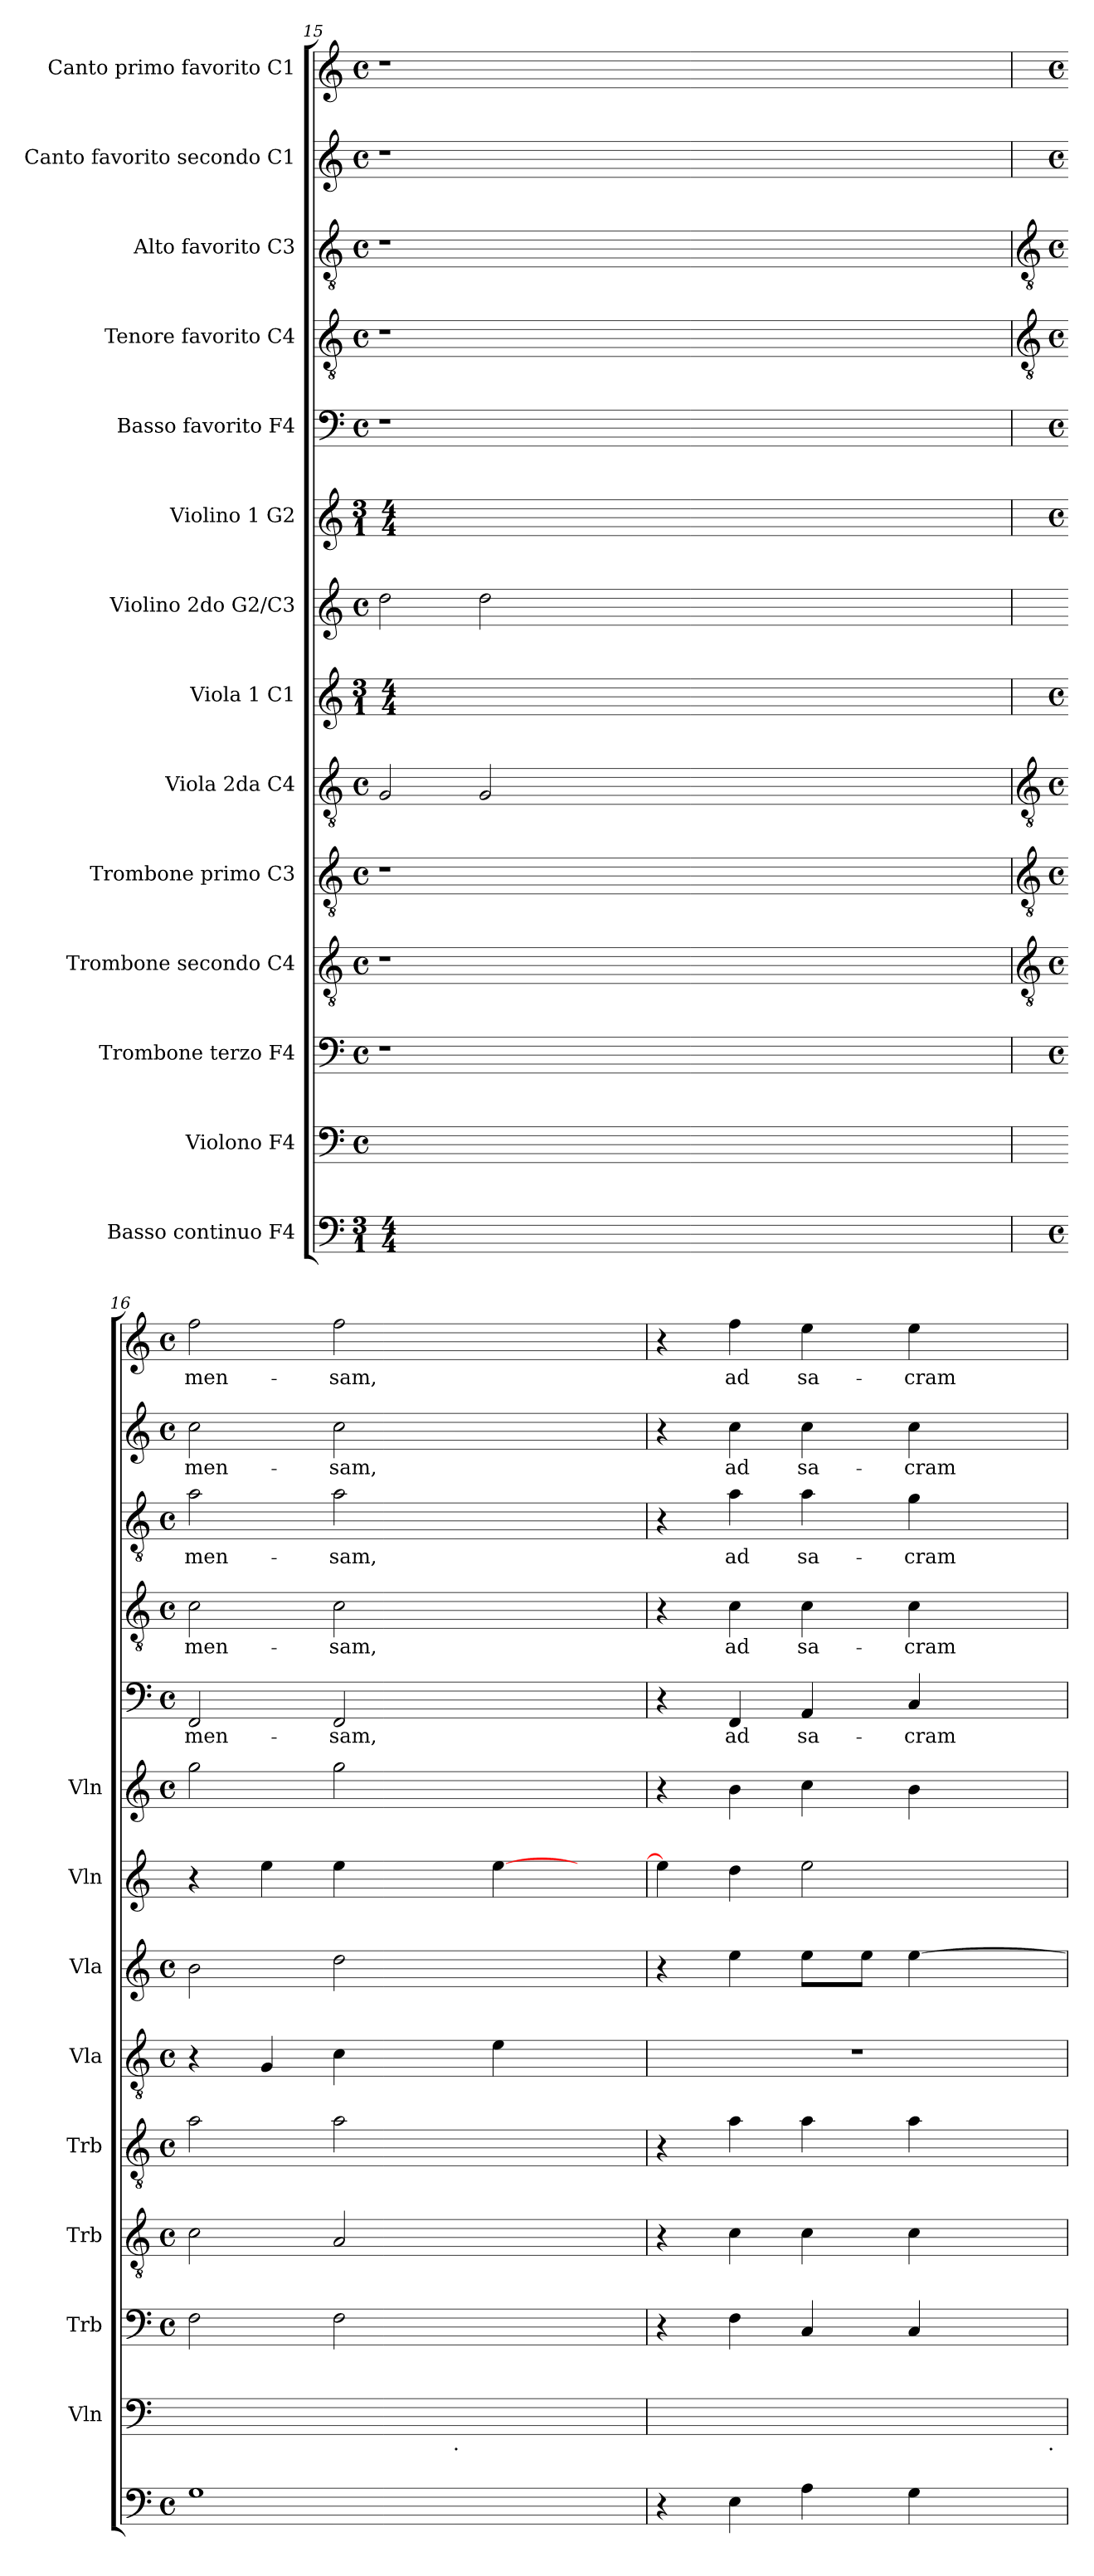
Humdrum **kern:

**kern	**kern	**kern	**kern	**kern	**kern	**kern	**kern	**kern	**kern	**text	**kern	**text	**kern	**text	**kern	**text	**kern	**text
*part14	*part13	*part12	*part11	*part10	*part9	*part8	*part7	*part6	*part5	*part5	*part4	*part4	*part3	*part3	*part2	*part2	*part1	*part1
*staff14	*staff13	*staff12	*staff11	*staff10	*staff9	*staff8	*staff7	*staff6	*staff5	*staff5	*staff4	*staff4	*staff3	*staff3	*staff2	*staff2	*staff1	*staff1
*I"Basso continuo  F4	*I"Violono  F4	*I"Trombone terzo  F4	*I"Trombone secondo  C4	*I"Trombone primo  C3	*I"Viola 2da  C4	*I"Viola 1  C1	*I"Violino 2do  G2/C3	*I"Violino 1  G2	*I"Basso favorito  F4	*	*I"Tenore favorito  C4	*	*I"Alto favorito  C3	*	*I"Canto favorito secondo  C1	*	*I"Canto primo favorito  C1	*
*	*I'Vln	*I'Trb	*I'Trb	*I'Trb	*I'Vla	*I'Vla	*I'Vln	*I'Vln	*	*	*	*	*	*	*	*	*	*
!!LO:LB:g=z
*clefF4	*clefF4	*clefF4	*clefGv2	*clefGv2	*clefGv2	*clefG2	*clefG2	*clefG2	*clefF4	*	*clefGv2	*	*clefGv2	*	*clefG2	*	*clefG2	*
*k[]	*k[]	*k[]	*k[]	*k[]	*k[]	*k[]	*k[]	*k[]	*k[]	*	*k[]	*	*k[]	*	*k[]	*	*k[]	*
*C:	*C:	*C:	*C:	*C:	*C:	*C:	*C:	*C:	*C:	*	*C:	*	*C:	*	*C:	*	*C:	*
*M3/1	*M4/4	*M4/4	*M4/4	*M4/4	*M4/4	*M3/1	*M4/4	*M3/1	*M4/4	*	*M4/4	*	*M4/4	*	*M4/4	*	*M4/4	*
*	*met(c)	*met(c)	*met(c)	*met(c)	*met(c)	*	*met(c)	*	*met(c)	*	*met(c)	*	*met(c)	*	*met(c)	*	*met(c)	*
=15A	=15A	=15A	=15A	=15A	=15A	=15A	=15A	=15A	=15A	=15A	=15A	=15A	=15A	=15A	=15A	=15A	=15A	=15A
4ryy	4ryy	1r	1r	1r	2G/	4ryy	2dd\	4ryy	1r	.	1r	.	1r	.	1r	.	1r	.
4ryy	4ryy	.	.	.	.	4ryy	.	4ryy	.	.	.	.	.	.	.	.	.	.
4ryy	4ryy	.	.	.	2G/	4ryy	2dd\	4ryy	.	.	.	.	.	.	.	.	.	.
4ryy	64ryy	.	.	.	.	4ryy	.	4ryy	.	.	.	.	.	.	.	.	.	.
.	4ryy	.	.	.	.	.	.	.	.	.	.	.	.	.	.	.	.	.
4ryy	.	0ryy	0ryy	0ryy	0ryy	4ryy	0ryy	4ryy	0ryy	.	0ryy	.	0ryy	.	0ryy	.	0ryy	.
.	1ryy	.	.	.	.	.	.	.	.	.	.	.	.	.	.	.	.	.
4ryy	.	.	.	.	.	4ryy	.	4ryy	.	.	.	.	.	.	.	.	.	.
4ryy	.	.	.	.	.	4ryy	.	4ryy	.	.	.	.	.	.	.	.	.	.
4ryy	.	.	.	.	.	4ryy	.	4ryy	.	.	.	.	.	.	.	.	.	.
4ryy	.	.	.	.	.	4ryy	.	4ryy	.	.	.	.	.	.	.	.	.	.
.	2ryy	.	.	.	.	.	.	.	.	.	.	.	.	.	.	.	.	.
4ryy	.	.	.	.	.	4ryy	.	4ryy	.	.	.	.	.	.	.	.	.	.
4ryy	.	.	.	.	.	4ryy	.	4ryy	.	.	.	.	.	.	.	.	.	.
.	64%31ryy	.	.	.	.	.	.	.	.	.	.	.	.	.	.	.	.	.
4ryy	.	.	.	.	.	4ryy	.	4ryy	.	.	.	.	.	.	.	.	.	.
*M4/4	*	*	*	*	*	*M4/4	*	*M4/4	*	*	*	*	*	*	*	*	*	*
*met(c)	*	*	*	*	*	*met(c)	*	*met(c)	*	*	*	*	*	*	*	*	*	*
!!LO:LB:g=z
=16	=16	=16	=16	=16	=16	=16	=16	=16	=16	=16	=16	=16	=16	=16	=16	=16	=16	=16
*	*	*	*clefGv2	*clefGv2	*clefGv2	*	*	*	*	*	*clefGv2	*	*clefGv2	*	*	*	*	*
*M4/4	*	*M4/4	*M4/4	*M4/4	*M4/4	*M4/4	*	*M4/4	*M4/4	*	*M4/4	*	*M4/4	*	*M4/4	*	*M4/4	*
*met(c)	*	*met(c)	*met(c)	*met(c)	*met(c)	*met(c)	*	*met(c)	*met(c)	*	*met(c)	*	*met(c)	*	*met(c)	*	*met(c)	*
!	!	!	!	!	!	!	!	!	!	!LO:LY:b	!	!LO:LY:b	!	!LO:LY:b	!	!LO:LY:b	!	!LO:LY:b
1G	4ryy	2F\	2c\	2a\	4r	2b\	4r	2gg\	2FF/	men-	2c\	men-	2a\	men-	2cc\	men-	2ff\	men-
.	4ryy	.	.	.	4G/	.	4ee\	.	.	.	.	.	.	.	.	.	.	.
!	!	!	!	!	!	!	!	!	!	!LO:LY:b	!	!LO:LY:b	!	!LO:LY:b	!	!LO:LY:b	!	!LO:LY:b
.	32ryy	2F\	2A/	2a\	4c\	2dd\	4ee\	2gg\	2FF/	-sam,	2c\	-sam,	2a\	-sam,	2cc\	-sam,	2ff\	-sam,
.	32ryy	.	.	.	.	.	.	.	.	.	.	.	.	.	.	.	.	.
.	32ryy	.	.	.	.	.	.	.	.	.	.	.	.	.	.	.	.	.
.	32ryy	.	.	.	.	.	.	.	.	.	.	.	.	.	.	.	.	.
.	32ryy	.	.	.	.	.	.	.	.	.	.	.	.	.	.	.	.	.
.	32ryy	.	.	.	.	.	.	.	.	.	.	.	.	.	.	.	.	.
!	!LO:TX:b:t=.	!	!	!	!	!	!	!	!	!	!	!	!	!	!	!	!	!
.	32ryy	.	.	.	.	.	.	.	.	.	.	.	.	.	.	.	.	.
.	4ryy	.	.	.	.	.	.	.	.	.	.	.	.	.	.	.	.	.
.	.	.	.	.	4e\	.	[4ee\	.	.	.	.	.	.	.	.	.	.	.
.	4ryy	.	.	.	.	.	.	.	.	.	.	.	.	.	.	.	.	.
8..ryy	.	8..ryy	8..ryy	8..ryy	8..ryy	8..ryy	8..ryy	8..ryy	8..ryy	.	8..ryy	.	8..ryy	.	8..ryy	.	8..ryy	.
!!LO:LB:g=z
=17	=17	=17	=17	=17	=17	=17	=17	=17	=17	=17	=17	=17	=17	=17	=17	=17	=17	=17
4r	4ryy	4r	4r	4r	1r	4r	4ee\]	4r	4r	.	4r	.	4r	.	4r	.	4r	.
!	!	!	!	!	!	!	!	!	!	!LO:LY:b	!	!LO:LY:b	!	!LO:LY:b	!	!LO:LY:b	!	!LO:LY:b
4E\	4ryy	4F\	4c\	4a\	.	4ee\	4dd\	4b\	4FF/	ad	4c\	ad	4a\	ad	4cc\	ad	4ff\	ad
!	!	!	!	!	!	!	!	!	!	!LO:LY:b	!	!LO:LY:b	!	!LO:LY:b	!	!LO:LY:b	!	!LO:LY:b
4A\	32ryy	4C/	4c\	4a\	.	8ee\L	2ee\	4cc\	4AA/	sa-	4c\	sa-	4a\	sa-	4cc\	sa-	4ee\	sa-
.	4ryy	.	.	.	.	.	.	.	.	.	.	.	.	.	.	.	.	.
.	.	.	.	.	.	8ee\J	.	.	.	.	.	.	.	.	.	.	.	.
!	!	!	!	!	!	!	!	!	!	!LO:LY:b	!	!LO:LY:b	!	!LO:LY:b	!	!LO:LY:b	!	!LO:LY:b
4G\	.	4C/	4c\	4a\	.	[4ee\	.	4b\	4C/	-cram	4c\	-cram	4g\	-cram	4cc\	-cram	4ee\	-cram
.	32ryy	.	.	.	.	.	.	.	.	.	.	.	.	.	.	.	.	.
.	32ryy	.	.	.	.	.	.	.	.	.	.	.	.	.	.	.	.	.
.	32ryy	.	.	.	.	.	.	.	.	.	.	.	.	.	.	.	.	.
.	32ryy	.	.	.	.	.	.	.	.	.	.	.	.	.	.	.	.	.
.	32ryy	.	.	.	.	.	.	.	.	.	.	.	.	.	.	.	.	.
.	32ryy	.	.	.	.	.	.	.	.	.	.	.	.	.	.	.	.	.
!	!LO:TX:b:t=.	!	!	!	!	!	!	!	!	!	!	!	!	!	!	!	!	!
.	32ryy	.	.	.	.	.	.	.	.	.	.	.	.	.	.	.	.	.
=	=	=	=	=	=	=	=	=	=	=	=	=	=	=	=	=	=	=
*-	*-	*-	*-	*-	*-	*-	*-	*-	*-	*-	*-	*-	*-	*-	*-	*-	*-	*-
